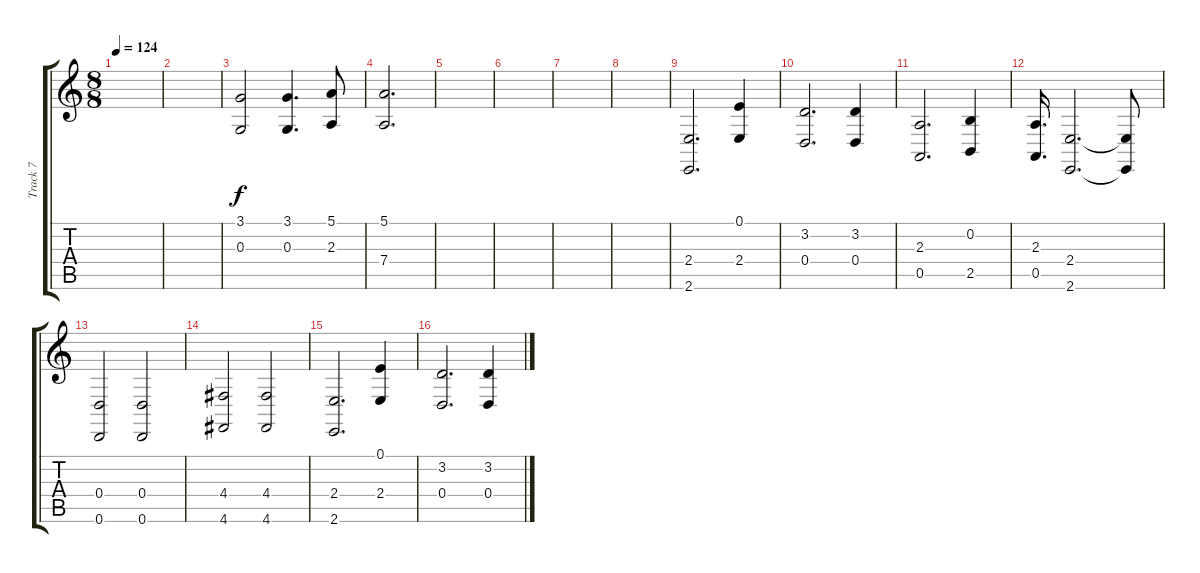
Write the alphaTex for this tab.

\track ("Track 7" "Track 7") {instrument choiraahs}
\staff {score tabs}
\tuning (E4 B3 G3 D3 A2 D2) {hide}
\ts (8 8)
\tempo 124
\clef g2
\ks c
|
|
(3.1 0.3).2 (3.1 0.3).4{d} (5.1 2.3).8 |
(5.1 7.4).2{d} |
|
|
|
|
(2.4 2.6).2{d} (0.1 2.4).4 |
(3.2 0.4).2{d} (3.2 0.4).4 |
(2.3 0.5).2{d} (0.2 2.5).4 |
(2.3 0.5).16{d} (2.4 2.6).2{d} (2.4{t} 2.6{t}).8 |
(0.4 0.6).2 (0.4 0.6).2 |
(4.4 4.6).2 (4.4 4.6).2 |
(2.4 2.6).2{d} (0.1 2.4).4 |
(3.2 0.4).2{d} (3.2 0.4).4
